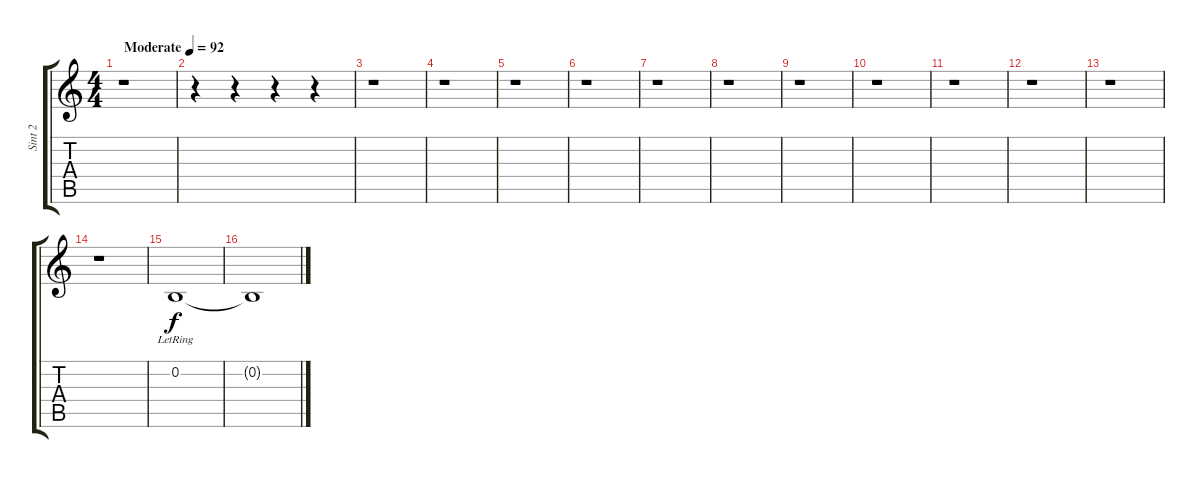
\track ("Sint 2" "Sint 2") {instrument stringensemble2}
\staff {score tabs}
\tuning (E4 B3 G3 D3 A2 E2) {hide}
\ts (4 4)
\tempo (92 "Moderate")
\clef g2
\ks c
r.1{dy f instrument stringensemble2} |
r.4 r.4 r.4 r.4 |
r.1 |
r.1 |
r.1 |
r.1 |
r.1 |
r.1 |
r.1 |
r.1 |
r.1 |
r.1 |
r.1 |
r.1 |
0.2{lr}.1 |
0.2{t}.1
